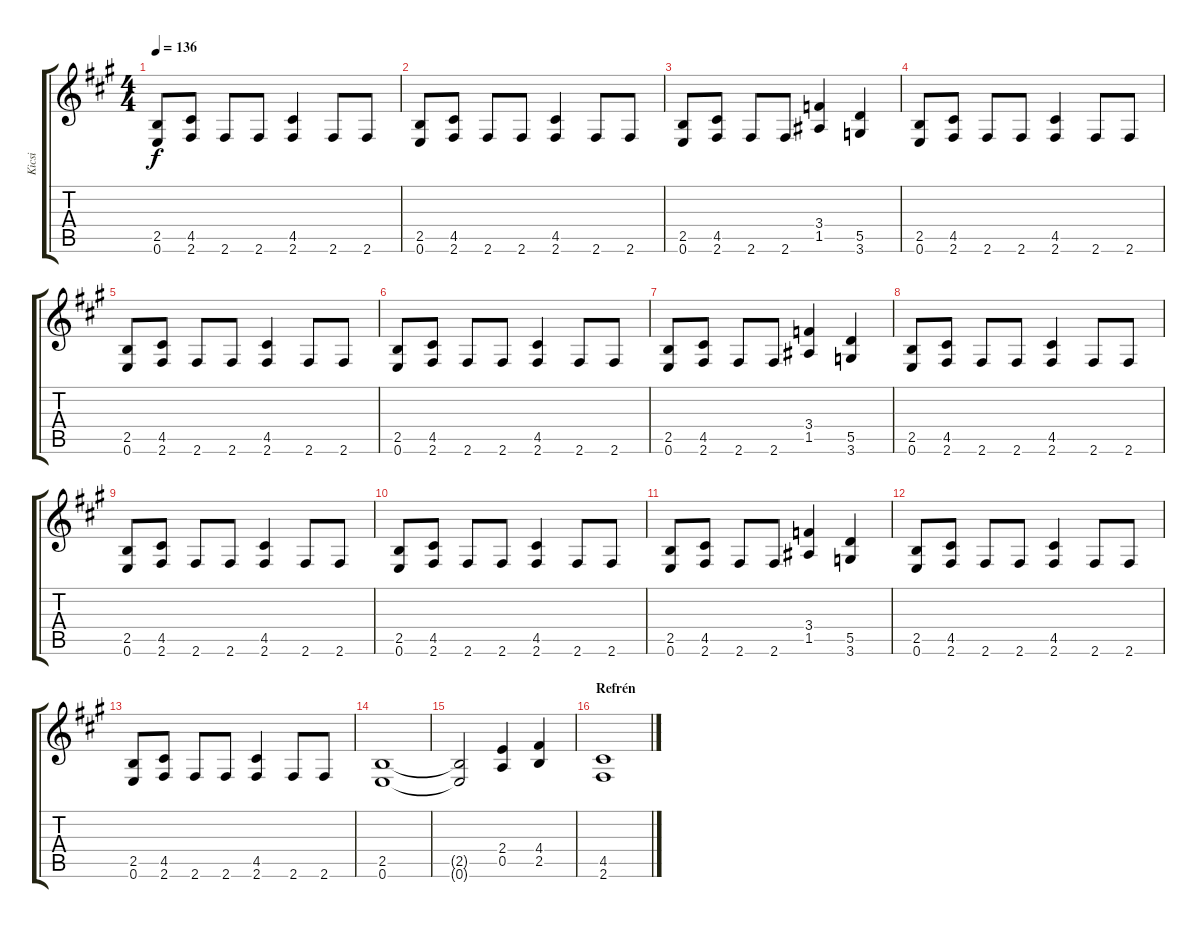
\track ("Kicsi" "Kicsi") {instrument distortionguitar}
\staff {score tabs}
\tuning (E4 B3 G3 D3 A2 E2) {hide}
\ts (4 4)
\tempo 136
\clef g2
\ks f#minor
(2.5 0.6).8{dy f} (4.5 2.6).8 2.6.8 2.6.8 (4.5 2.6).4 2.6.8 2.6.8 |
(2.5 0.6).8 (4.5 2.6).8 2.6.8 2.6.8 (4.5 2.6).4 2.6.8 2.6.8 |
(2.5 0.6).8 (4.5 2.6).8 2.6.8 2.6.8 (3.4 1.5).4 (5.5 3.6).4 |
(2.5 0.6).8 (4.5 2.6).8 2.6.8 2.6.8 (4.5 2.6).4 2.6.8 2.6.8 |
(2.5 0.6).8 (4.5 2.6).8 2.6.8 2.6.8 (4.5 2.6).4 2.6.8 2.6.8 |
(2.5 0.6).8 (4.5 2.6).8 2.6.8 2.6.8 (4.5 2.6).4 2.6.8 2.6.8 |
(2.5 0.6).8 (4.5 2.6).8 2.6.8 2.6.8 (3.4 1.5).4 (5.5 3.6).4 |
(2.5 0.6).8 (4.5 2.6).8 2.6.8 2.6.8 (4.5 2.6).4 2.6.8 2.6.8 |
(2.5 0.6).8 (4.5 2.6).8 2.6.8 2.6.8 (4.5 2.6).4 2.6.8 2.6.8 |
(2.5 0.6).8 (4.5 2.6).8 2.6.8 2.6.8 (4.5 2.6).4 2.6.8 2.6.8 |
(2.5 0.6).8 (4.5 2.6).8 2.6.8 2.6.8 (3.4 1.5).4 (5.5 3.6).4 |
(2.5 0.6).8 (4.5 2.6).8 2.6.8 2.6.8 (4.5 2.6).4 2.6.8 2.6.8 |
(2.5 0.6).8 (4.5 2.6).8 2.6.8 2.6.8 (4.5 2.6).4 2.6.8 2.6.8 |
(2.5 0.6).1 |
(2.5{t} 0.6{t}).2 (2.4 0.5).4 (4.4 2.5).4 |
\section ("" "Refrén")
(4.5 2.6).1{volume 11}
